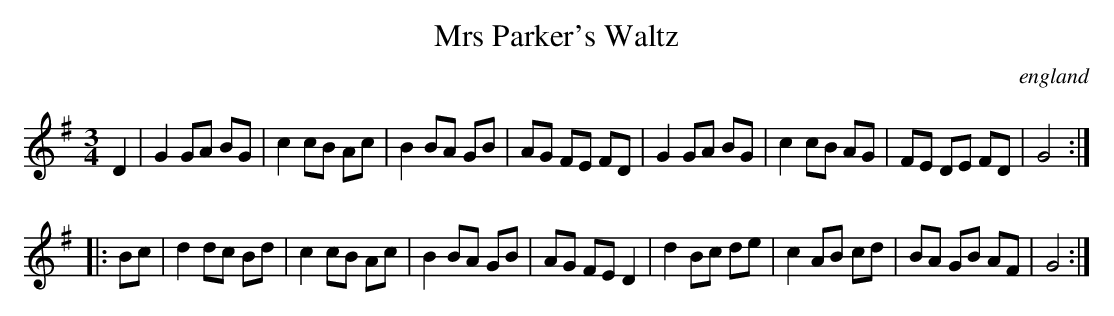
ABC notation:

X:1
T:Mrs Parker's Waltz
O:england
M:3/4
L:1/8
K:G
D2|\
G2 GA BG | c2 cB Ac | B2 BA GB | AG FE FD |\
G2 GA BG | c2 cB AG | FE DE FD | G4 :|
|:Bc |\
d2 dc Bd | c2 cB Ac | B2 BA GB | AG FE D2 |\
d2 Bc de | c2 AB cd | BA GB AF | G4 :|
